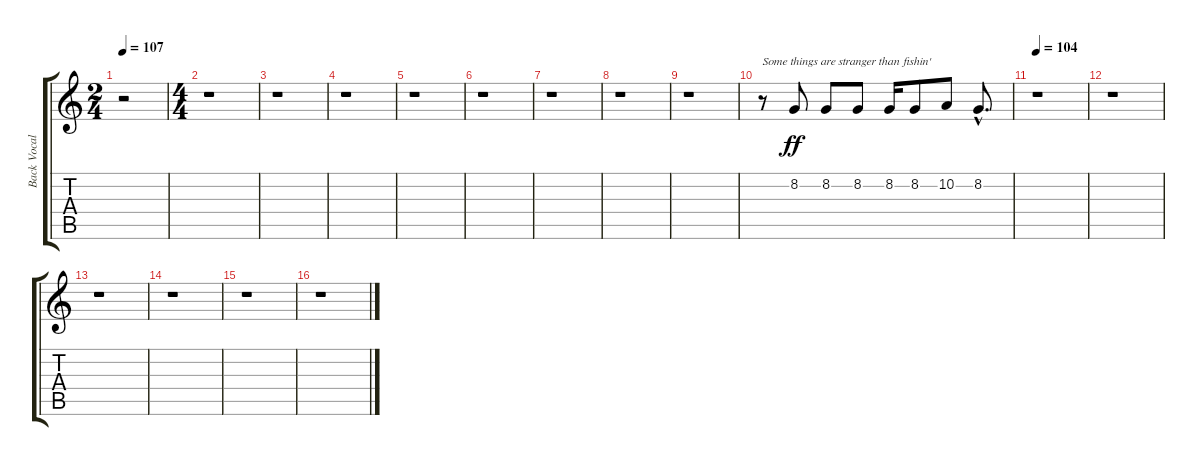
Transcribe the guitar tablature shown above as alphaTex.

\track ("Back Vocal" "Back Vocal") {instrument lead1square}
\staff {score tabs}
\tuning (E4 B3 G3 D3 A2 E2) {hide}
\ts (2 4)
\tempo 107
\clef g2
\ks c
r.2{dy ff instrument lead1square} |
\ts (4 4)
r.1 |
r.1 |
r.1 |
r.1 |
r.1 |
r.1 |
r.1 |
r.1 |
r.8{txt "Some things are stranger than fishin'"} 8.2.8 8.2.8 8.2.8 8.2.16 8.2.8 10.2.8 8.2{hac}.8{d} |
\tempo 104
r.1 |
r.1 |
r.1 |
r.1 |
r.1 |
r.1
